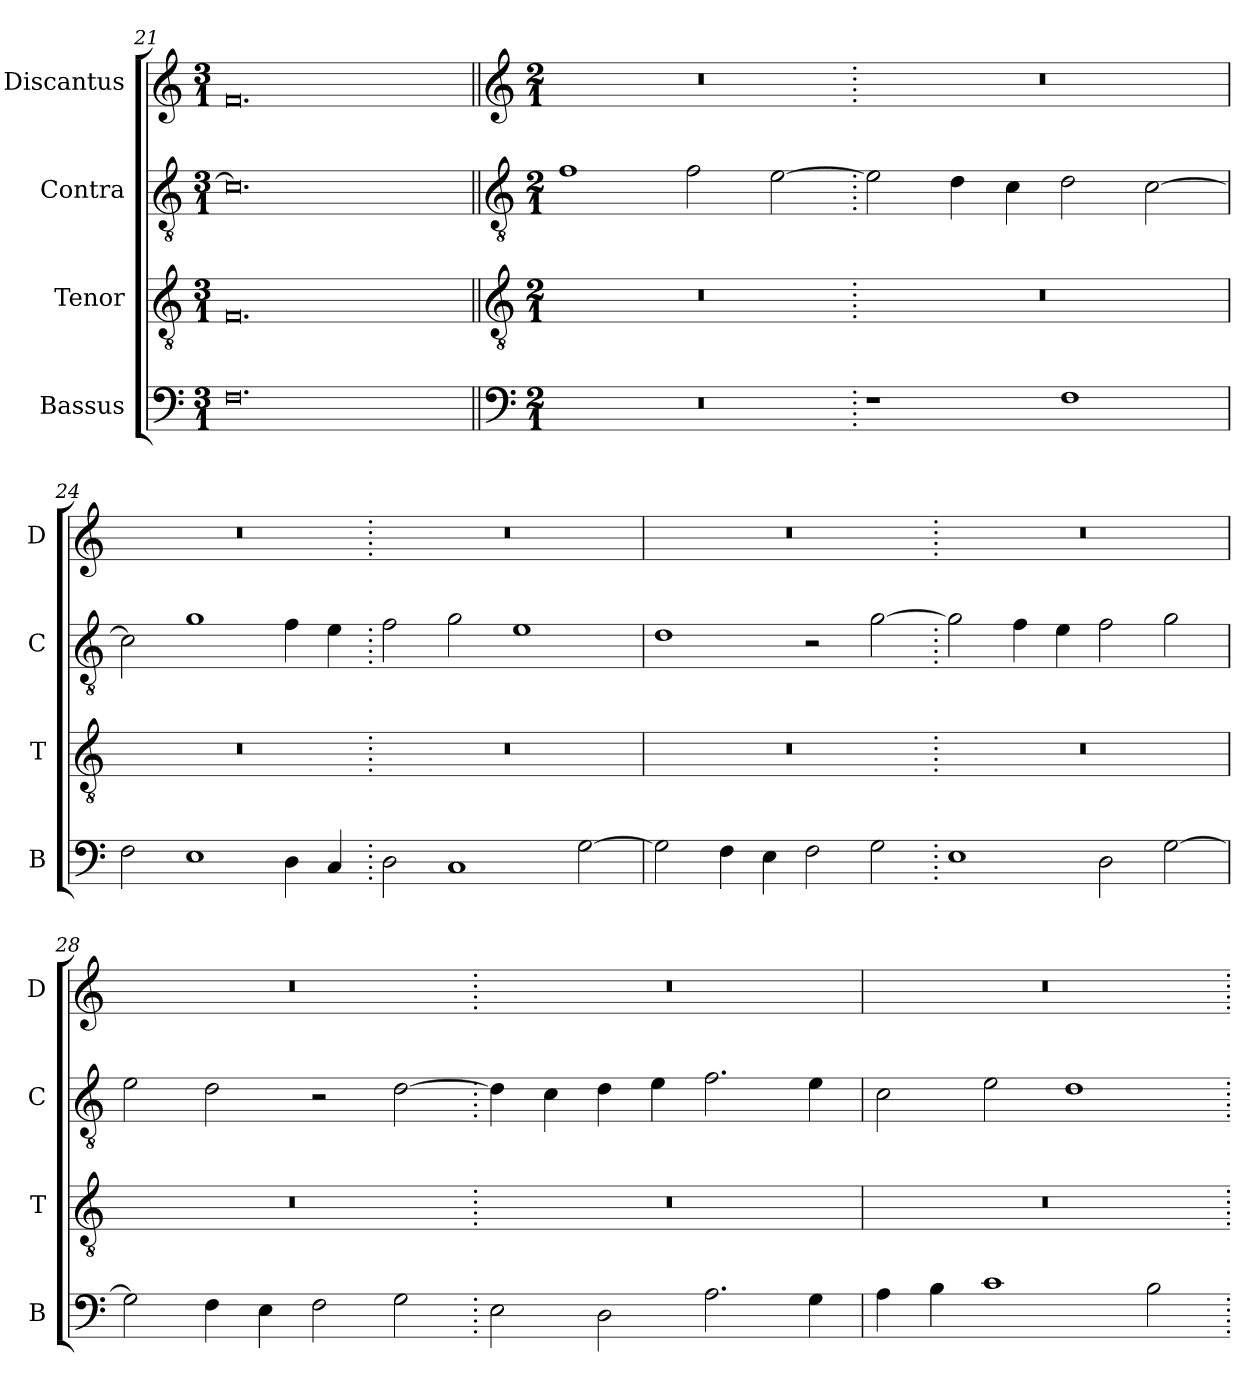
**kern	**kern	**kern	**kern
*part4	*part3	*part2	*part1
*staff4	*staff3	*staff2	*staff1
*I"Bassus	*I"Tenor	*I"Contra	*I"Discantus
*I'B	*I'T	*I'C	*I'D
*clefF4	*clefGv2	*clefGv2	*clefG2
*k[]	*k[]	*k[]	*k[]
*M3/1	*M3/1	*M3/1	*M3/1
=21	=21	=21	=21
0.F	0.F	0.c]	0.f
!!LO:LB:g=z
=22||	=22||	=22||	=22||
*clefF4	*clefGv2	*clefGv2	*clefG2
*k[]	*k[]	*k[]	*k[]
*M2/1	*M2/1	*M2/1	*M2/1
0r	0r	1f	0r
.	.	2f\	.
.	.	[2e\	.
=23.	=23.	=23.	=23.
1r	0r	2e\]	0r
.	.	4d\	.
.	.	4c\	.
1F	.	2d\	.
.	.	[2c\	.
=24	=24	=24	=24
2F\	0r	2c\]	0r
1E	.	1g	.
4D\	.	4f\	.
4C/	.	4e\	.
=25.	=25.	=25.	=25.
2D\	0r	2f\	0r
1C	.	2g\	.
.	.	1e	.
[2G\	.	.	.
=26	=26	=26	=26
2G\]	0r	1d	0r
4F\	.	.	.
4E\	.	.	.
2F\	.	2r	.
2G\	.	[2g\	.
=27.	=27.	=27.	=27.
1E	0r	2g\]	0r
.	.	4f\	.
.	.	4e\	.
2D\	.	2f\	.
[2G\	.	2g\	.
=28	=28	=28	=28
2G\]	0r	2e\	0r
4F\	.	2d\	.
4E\	.	.	.
2F\	.	2r	.
2G\	.	[2d\	.
=29.	=29.	=29.	=29.
2E\	0r	4d\]	0r
.	.	4c\	.
2D\	.	4d\	.
.	.	4e\	.
2.A\	.	2.f\	.
4G\	.	4e\	.
=30	=30	=30	=30
4A\	0r	2c\	0r
4B\	.	.	.
1c	.	2e\	.
.	.	1d	.
2B\	.	.	.
=.	=.	=.	=.
*-	*-	*-	*-
